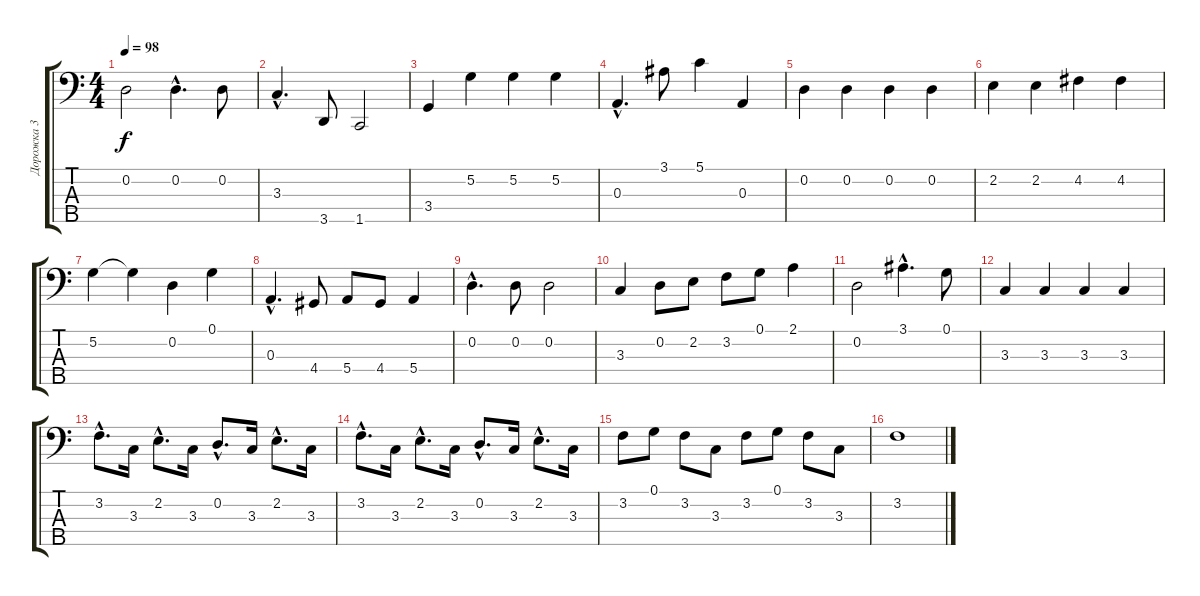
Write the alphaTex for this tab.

\track ("Дорожка 3" "Дорожка 3") {instrument electricbasspick}
\staff {score tabs}
\tuning (G2 D2 A1 E1 B0) {hide}
\ts (4 4)
\tempo 98
\clef f4
\ks c
0.2.2{dy f} 0.2{hac}.4{d} 0.2.8 |
3.3{hac}.4{d} 3.5.8 1.5.2 |
3.4.4 5.2.4 5.2.4 5.2.4 |
0.3{hac}.4{d} 3.1.8 5.1.4 0.3.4 |
0.2.4 0.2.4 0.2.4 0.2.4 |
2.2.4 2.2.4 4.2.4 4.2.4 |
5.2.4 5.2{t}.4 0.2.4 0.1.4 |
0.3{hac}.4{d} 4.4.8 5.4.8 4.4.8 5.4.4 |
0.2{hac}.4{d} 0.2.8 0.2.2 |
3.3.4 0.2.8 2.2.8 3.2.8 0.1.8 2.1.4 |
0.2.2 3.1{hac}.4{d} 0.1.8 |
3.3.4 3.3.4 3.3.4 3.3.4 |
3.2{hac}.8{d} 3.3.16 2.2{hac}.8{d} 3.3.16 0.2{hac}.8{d} 3.3.16 2.2{hac}.8{d} 3.3.16 |
3.2{hac}.8{d} 3.3.16 2.2{hac}.8{d} 3.3.16 0.2{hac}.8{d} 3.3.16 2.2{hac}.8{d} 3.3.16 |
3.2.8 0.1.8 3.2.8 3.3.8 3.2.8 0.1.8 3.2.8 3.3.8 |
3.2.1
